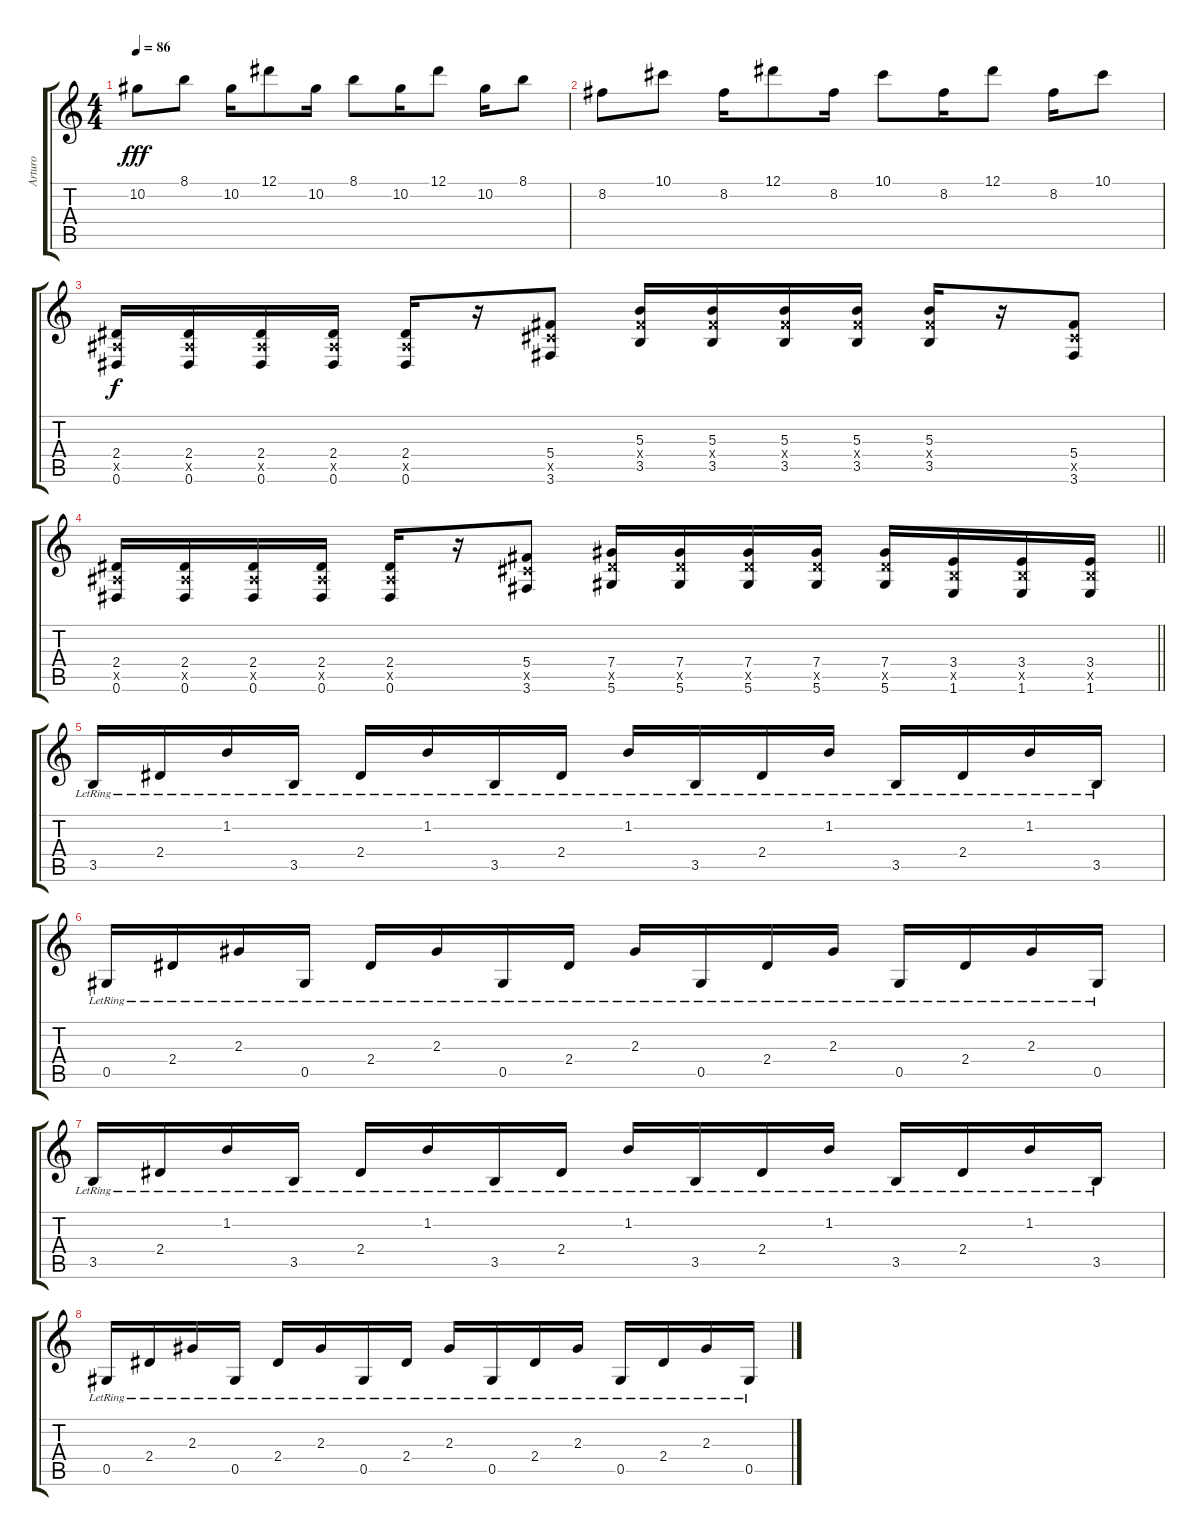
\track ("Arturo" "Arturo") {instrument overdrivenguitar}
\staff {score tabs}
\tuning (Eb4 Bb3 Gb3 Db3 Ab2 Eb2) {hide}
\ts (4 4)
\tempo 86
\clef g2
\ks c
10.2.8{dy fff} 8.1.8 10.2.16 12.1.8 10.2.16 8.1.8 10.2.16 12.1.8 10.2.16 8.1.8 |
8.2.8 10.1.8 8.2.16 12.1.8 8.2.16 10.1.8 8.2.16 12.1.8 8.2.16 10.1.8 |
(2.4 2.5{x} 0.6).16{dy f volume 12} (2.4 2.5{x} 0.6).16 (2.4 2.5{x} 0.6).16 (2.4 2.5{x} 0.6).16 (2.4 2.5{x} 0.6).16 r.16 (5.4 5.5{x} 3.6).8 (5.3 5.4{x} 3.5).16 (5.3 5.4{x} 3.5).16 (5.3 5.4{x} 3.5).16 (5.3 5.4{x} 3.5).16 (5.3 5.4{x} 3.5).16 r.16 (5.4 5.5{x} 3.6).8 |
\barLineRight lightlight
(2.4 2.5{x} 0.6).16 (2.4 2.5{x} 0.6).16 (2.4 2.5{x} 0.6).16 (2.4 2.5{x} 0.6).16 (2.4 2.5{x} 0.6).16 r.16 (5.4 5.5{x} 3.6).8 (7.4 7.5{x} 5.6).16 (7.4 7.5{x} 5.6).16 (7.4 7.5{x} 5.6).16 (7.4 7.5{x} 5.6).16 (7.4 7.5{x} 5.6).16 (3.4 3.5{x} 1.6).16 (3.4 3.5{x} 1.6).16 (3.4 3.5{x} 1.6).16 |
3.5{lr}.16{volume 15 balance 8 instrument electricguitarclean} 2.4{lr}.16 1.2{lr}.16 3.5{lr}.16 2.4{lr}.16 1.2{lr}.16 3.5{lr}.16 2.4{lr}.16 1.2{lr}.16 3.5{lr}.16 2.4{lr}.16 1.2{lr}.16 3.5{lr}.16 2.4{lr}.16 1.2{lr}.16 3.5{lr}.16 |
0.5{lr}.16 2.4{lr}.16 2.3{lr}.16 0.5{lr}.16 2.4{lr}.16 2.3{lr}.16 0.5{lr}.16 2.4{lr}.16 2.3{lr}.16 0.5{lr}.16 2.4{lr}.16 2.3{lr}.16 0.5{lr}.16 2.4{lr}.16 2.3{lr}.16 0.5{lr}.16 |
3.5{lr}.16{instrument electricguitarclean} 2.4{lr}.16 1.2{lr}.16 3.5{lr}.16 2.4{lr}.16 1.2{lr}.16 3.5{lr}.16 2.4{lr}.16 1.2{lr}.16 3.5{lr}.16 2.4{lr}.16 1.2{lr}.16 3.5{lr}.16 2.4{lr}.16 1.2{lr}.16 3.5{lr}.16 |
0.5{lr}.16 2.4{lr}.16 2.3{lr}.16 0.5{lr}.16 2.4{lr}.16 2.3{lr}.16 0.5{lr}.16 2.4{lr}.16 2.3{lr}.16 0.5{lr}.16 2.4{lr}.16 2.3{lr}.16 0.5{lr}.16 2.4{lr}.16 2.3{lr}.16 0.5{lr}.16
